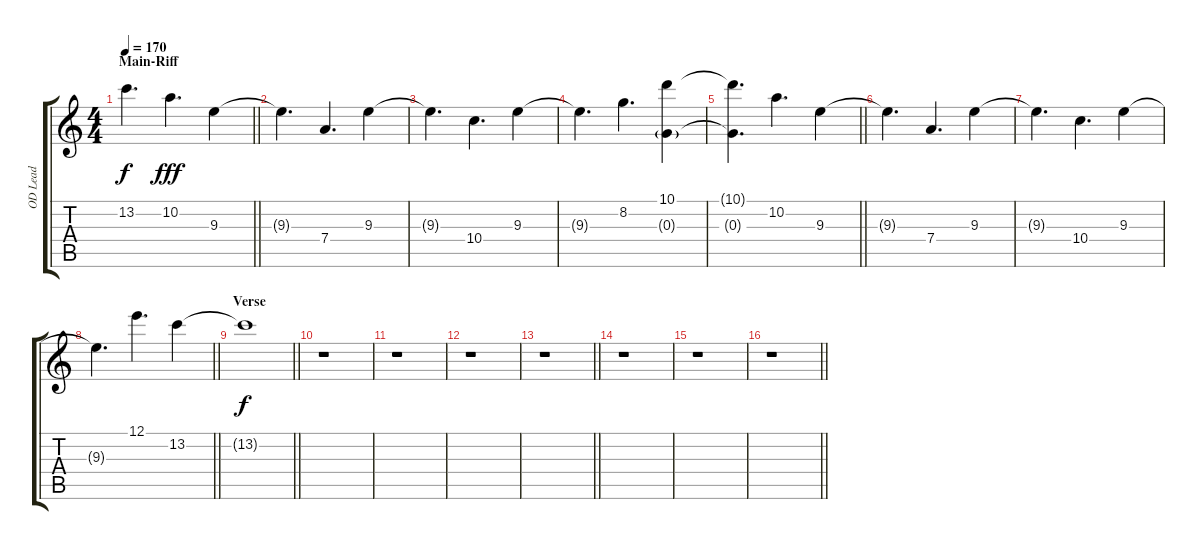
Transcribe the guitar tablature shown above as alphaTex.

\track ("OD Lead" "OD Lead") {instrument overdrivenguitar}
\staff {score tabs}
\tuning (E4 B3 G3 D3 A2 E2) {hide}
\ts (4 4)
\section ("" "Main-Riff")
\tempo 170
\clef g2
\barLineRight lightlight
\ks c
13.2{t}.4{d dy f} 10.2.4{d dy fff} 9.3.4 |
9.3{t}.4{d} 7.4.4{d} 9.3.4 |
9.3{t}.4{d} 10.4.4{d} 9.3.4 |
9.3{t}.4{d} 8.2.4{d} (10.1 0.3{g}).4 |
\barLineRight lightlight
(10.1{t} 0.3{t}).4{d} 10.2.4{d} 9.3.4 |
9.3{t}.4{d} 7.4.4{d} 9.3.4 |
9.3{t}.4{d} 10.4.4{d} 9.3.4 |
\barLineRight lightlight
9.3{t}.4{d} 12.1.4{d} 13.2.4 |
\section ("" "Verse")
\barLineRight lightlight
13.2{t}.1{dy f} |
r.1 |
r.1 |
r.1 |
\barLineRight lightlight
r.1 |
r.1 |
r.1 |
\barLineRight lightlight
r.1
